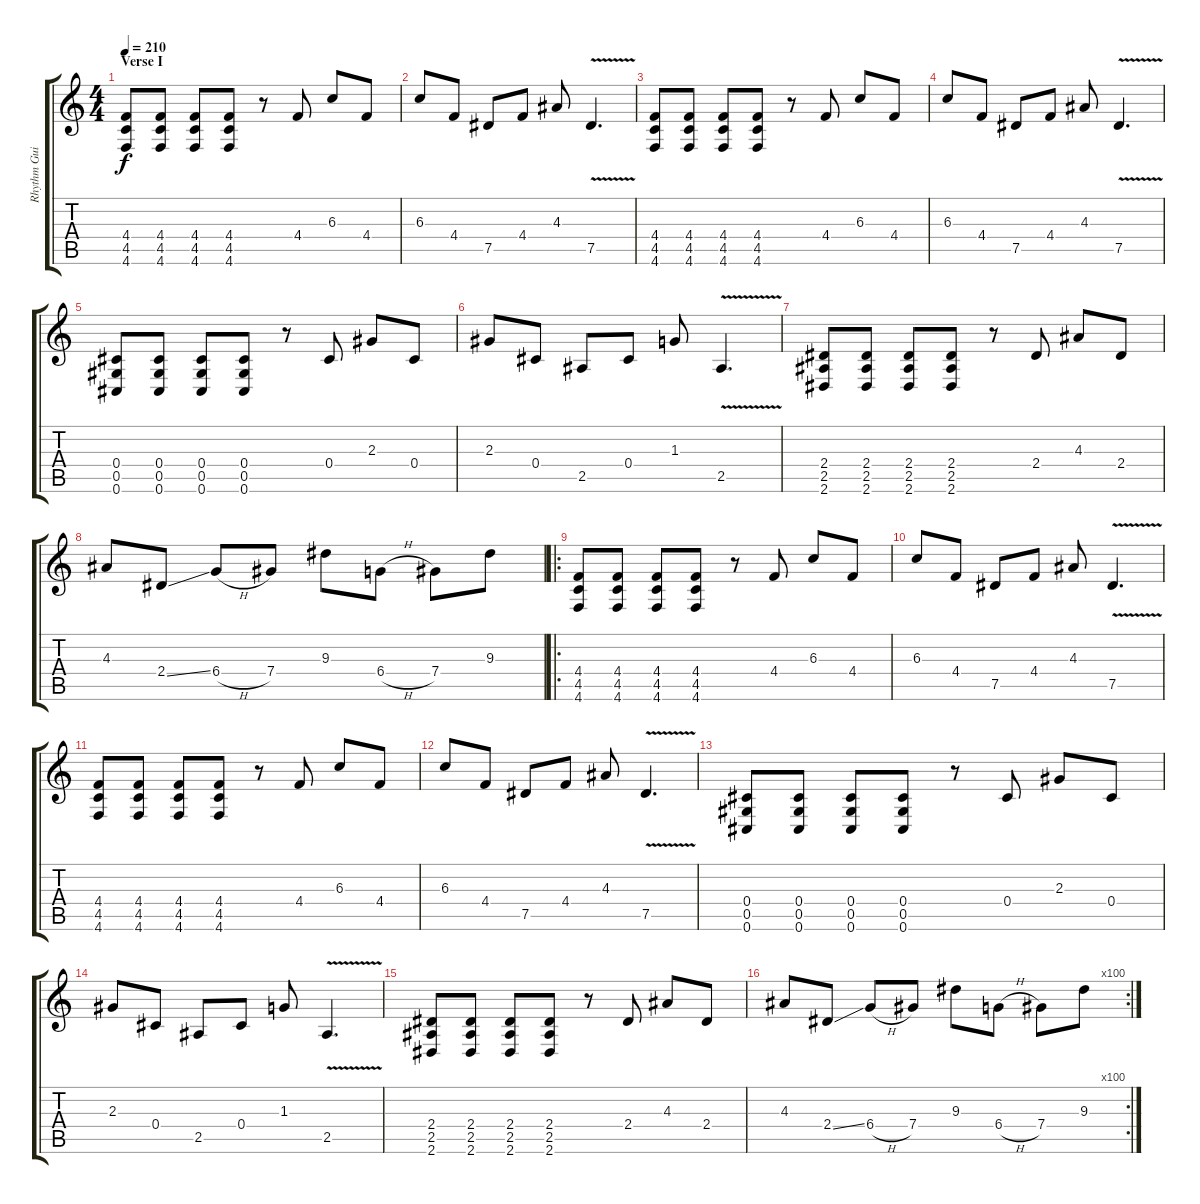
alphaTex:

\track ("Rhythm Guitar II" "Rhythm Gui") {instrument overdrivenguitar}
\staff {score tabs}
\tuning (Eb4 Bb3 Gb3 Db3 Ab2 Db2) {hide}
\ts (4 4)
\section ("" "Verse I")
\tempo 210
\clef g2
\ks c
(4.4 4.5 4.6).8{dy f} (4.4 4.5 4.6).8 (4.4 4.5 4.6).8 (4.4 4.5 4.6).8 r.8 4.4.8 6.3.8 4.4.8 |
6.3.8 4.4.8 7.5.8 4.4.8 4.3.8 7.5{v}.4{d} |
(4.4 4.5 4.6).8 (4.4 4.5 4.6).8 (4.4 4.5 4.6).8 (4.4 4.5 4.6).8 r.8 4.4.8 6.3.8 4.4.8 |
6.3.8 4.4.8 7.5.8 4.4.8 4.3.8 7.5{v}.4{d} |
(0.4 0.5 0.6).8 (0.4 0.5 0.6).8 (0.4 0.5 0.6).8 (0.4 0.5 0.6).8 r.8 0.4.8 2.3.8 0.4.8 |
2.3.8 0.4.8 2.5.8 0.4.8 1.3.8 2.5{v}.4{d} |
(2.4 2.5 2.6).8 (2.4 2.5 2.6).8 (2.4 2.5 2.6).8 (2.4 2.5 2.6).8 r.8 2.4.8 4.3.8 2.4.8 |
4.3.8 2.4{ss}.8 6.4{h}.8 7.4.8 9.3.8 6.4{h}.8 7.4.8 9.3.8 |
\ro
(4.4 4.5 4.6).8 (4.4 4.5 4.6).8 (4.4 4.5 4.6).8 (4.4 4.5 4.6).8 r.8 4.4.8 6.3.8 4.4.8 |
6.3.8 4.4.8 7.5.8 4.4.8 4.3.8 7.5{v}.4{d} |
(4.4 4.5 4.6).8 (4.4 4.5 4.6).8 (4.4 4.5 4.6).8 (4.4 4.5 4.6).8 r.8 4.4.8 6.3.8 4.4.8 |
6.3.8 4.4.8 7.5.8 4.4.8 4.3.8 7.5{v}.4{d} |
(0.4 0.5 0.6).8 (0.4 0.5 0.6).8 (0.4 0.5 0.6).8 (0.4 0.5 0.6).8 r.8 0.4.8 2.3.8 0.4.8 |
2.3.8 0.4.8 2.5.8 0.4.8 1.3.8 2.5{v}.4{d} |
(2.4 2.5 2.6).8 (2.4 2.5 2.6).8 (2.4 2.5 2.6).8 (2.4 2.5 2.6).8 r.8 2.4.8 4.3.8 2.4.8 |
\rc 100
4.3.8 2.4{ss}.8 6.4{h}.8 7.4.8 9.3.8 6.4{h}.8 7.4.8 9.3.8
